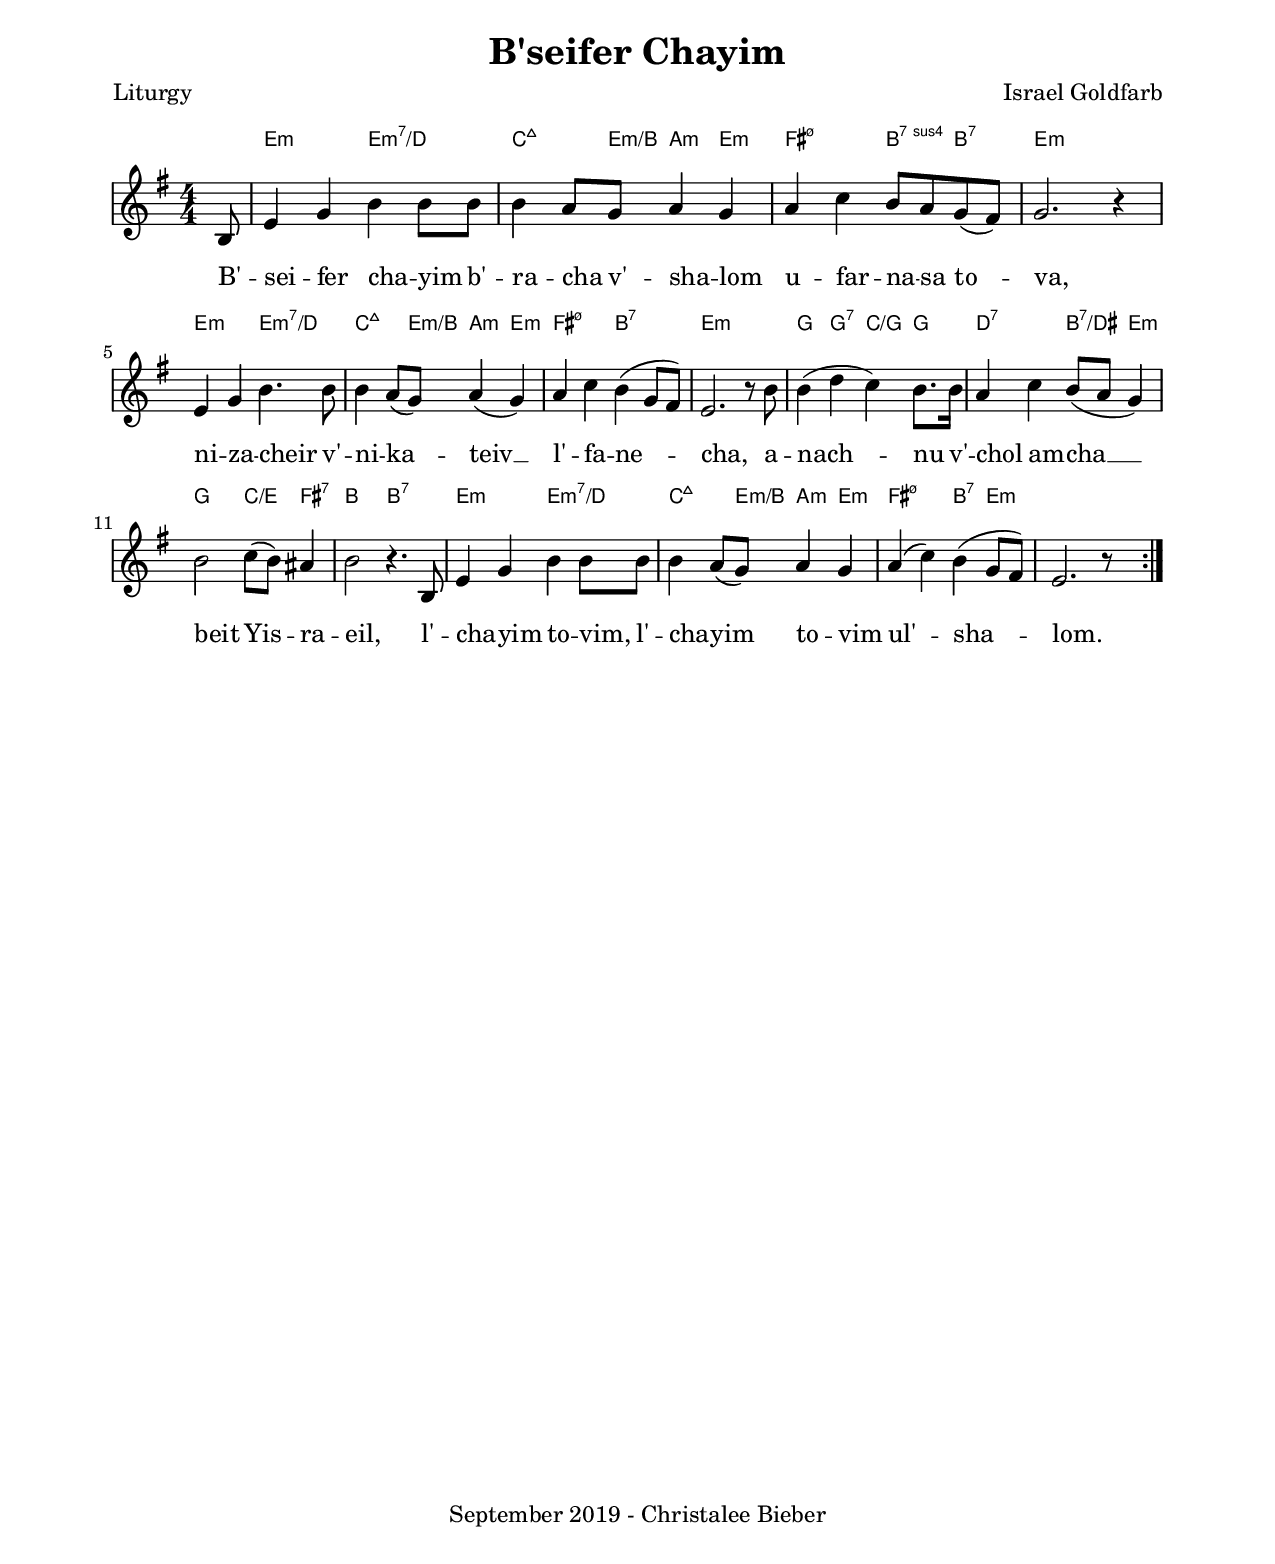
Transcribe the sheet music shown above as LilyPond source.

%{ Christalee Bieber
cbieber@alum.mit.edu
September 2019 %}

\paper {
	system-system-spacing.minimum-distance = #6
	system-system-spacing.padding = #2
	markup-system-spacing.minimum-distance = #4
	markup-system-spacing.padding = #2
	markup-markup-spacing.minimum-distance = #6
	markup-markup-spacing.padding = #4
	score-markup-spacing.padding = #4

	#(set-paper-size "letter")
	left-margin = 0.75\in
	right-margin = 0.75\in
	top-margin = 0.5\in
	bottom-margin = 0.5\in
	indent = #0

	print-all-headers = ##t
}

\header {
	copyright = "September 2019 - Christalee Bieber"
}

\layout {
  \context {
    \Lyrics
    \override VerticalAxisGroup.nonstaff-relatedstaff-spacing.padding = #2
		\override LyricText.self-alignment-X = #LEFT
  }
  \context {
    \Score
		\numericTimeSignature
    \override RehearsalMark.padding = #3
		\override RehearsalMark.self-alignment-X = #LEFT
		\override SystemStartBar.collapse-height = #4
		\override MetronomeMark.outside-staff-priority = #10000
		\override MetronomeMark.extra-offset = #'(-8 . 1)
  }
  \context {
    \ChordNames
    chordChanges = ##t
    \override ChordName.font-size = #-1
		\override VerticalAxisGroup.nonstaff-relatedstaff-spacing.padding = #2
  }
  \context {
    \Voice
    \override BreathingSign.Y-offset = #3.5
    \dynamicUp
		\override TextScript.staff-padding = #1
  }
	\context {
		\Staff
		\override InstrumentName.padding = #2
	}
}

\midi { \tempo 4 = 90 }

#(define-markup-list-command (cantor layout props text) (markup-list?)
	(interpret-markup-list layout props
		#{\markuplist {
			\hspace #6
			\box {
				\pad-markup #1 {
					\fontsize #2 {
						\wordwrap {
							{ \bold Cantor: } { #text }
						}
					}
				}
			}
		}
		#}
	)
)


harmony = \chordmode {
	\partial 8 s8 | e2:m e:m7/d | c4.:maj7 e8:m/b a4:m e4:m | fis2:m7.5- b4:7sus4 b4:7 | e1:m | e2:m e:m7/d | c4.:maj7 e8:m/b a4:m e4:m | fis2:m7.5- b2:7 | e1:m |
	g4 g:7 c/g g | d2:7 b4:7/dis e:m | g2 c4/e fis:7 | b2 b:7 |
	e2:m e:m7/d | c4.:maj7 e8:m/b a4:m e4:m | fis2:m7.5- b4:7 | e1:m |
}

melody = \relative c' {
	\time 4/4
	\key e \minor
	\clef treble

 	\partial 8 b8 | e4 g b b8 b8 | b4 a8 g a4 g4 | a4 c b8 a g( fis) | g2. r4 | \break
	e4 g b4. b8 | b4 a8( g) a4( g) | a4 c b( g8 fis) | e2. r8 b'8 |
	b4( d c) b8. b16 | a4 c b8( a g4) | b2 c8( b) ais4 | b2 r4. b,8 |
	e4 g b b8 b8 | b4 a8( g) a4 g4 | a4( c) b( g8 fis) | e2. r8 s8 | \bar ":|."
}

text = \lyricmode {
	B' -- | sei -- fer cha -- yim b' -- | ra -- cha v' -- sha -- lom | u -- far -- na -- sa to -- | va, |
	ni -- za -- cheir v' -- | ni -- ka -- teiv __ | l' -- fa -- ne -- | cha, a -- |
	nach -- nu v' -- | chol am -- cha __ | beit Yis -- ra -- | eil, l' -- |
	cha -- yim to -- vim, l' -- | cha -- yim to -- vim | ul' -- sha -- | lom. |
}

\score {
	<<
	\new ChordNames { \harmony }
	\new Voice = "chorus" { \melody }
	\new Lyrics \lyricsto "chorus" { \text }
	>>

	\header {
		title = "B'seifer Chayim"
		poet = "Liturgy"
		composer = "Israel Goldfarb"
	}

	\layout { }
	\midi { }
}
